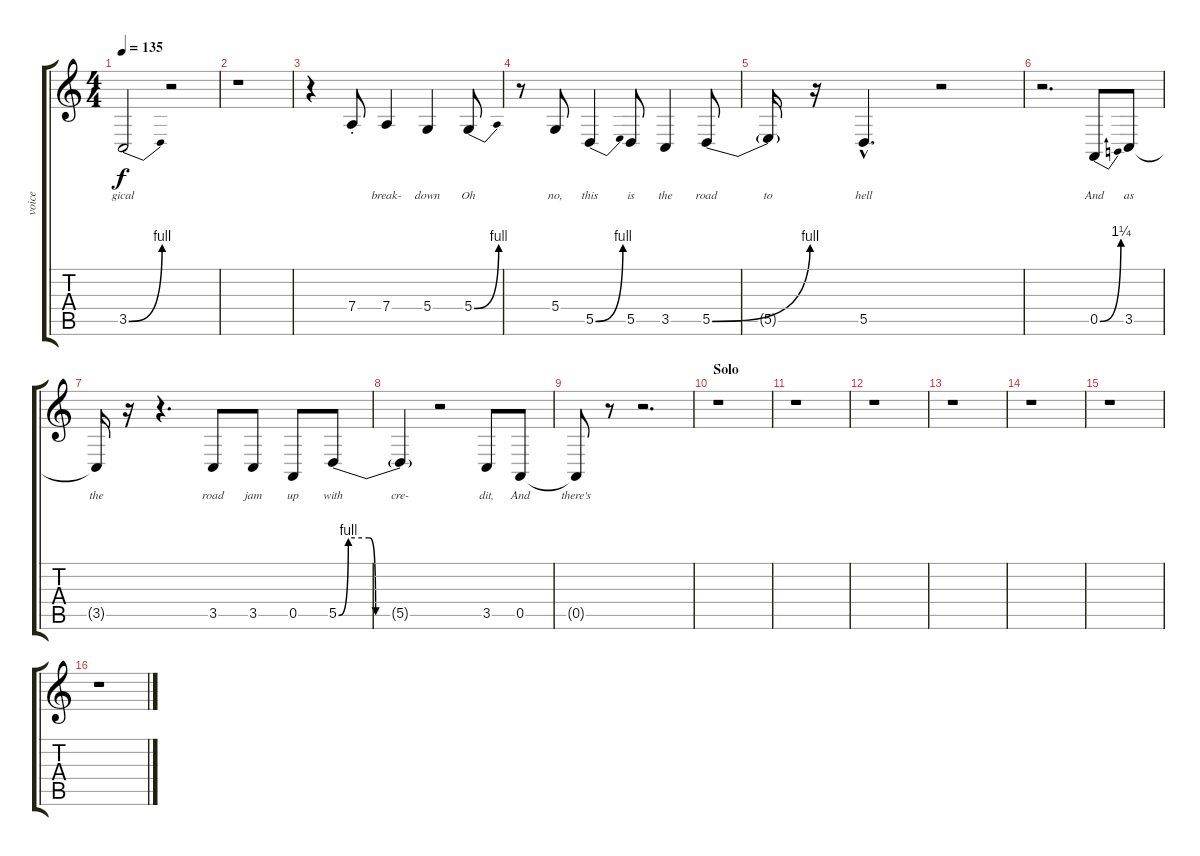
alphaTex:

\track ("voice" "voice") {instrument lead2sawtooth}
\staff {score tabs}
\tuning (E4 B3 G3 D3 A2 E2) {hide}
\ts (4 4)
\tempo 135
\clef g2
\ks c
3.5{be (bend 0 0 60 4)}.2{lyrics (0 "gical") lyrics (1 "") lyrics (2 "") lyrics (3 "") lyrics (4 "") dy f} r.2 |
r.1 |
r.4 7.4{st}.8{lyrics (0 "") lyrics (1 "") lyrics (2 "") lyrics (3 "") lyrics (4 "")} 7.4.4{lyrics (0 "break-") lyrics (1 "") lyrics (2 "") lyrics (3 "") lyrics (4 "")} 5.4.4{lyrics (0 "down") lyrics (1 "") lyrics (2 "") lyrics (3 "") lyrics (4 "")} 5.4{be (bend 0 0 60 4)}.8{lyrics (0 "Oh") lyrics (1 "") lyrics (2 "") lyrics (3 "") lyrics (4 "")} |
r.8 5.4.8{lyrics (0 "no,") lyrics (1 "") lyrics (2 "") lyrics (3 "") lyrics (4 "")} 5.5{be (bend 0 0 60 4)}.4{lyrics (0 "this") lyrics (1 "") lyrics (2 "") lyrics (3 "") lyrics (4 "")} 5.5.8{lyrics (0 "is") lyrics (1 "") lyrics (2 "") lyrics (3 "") lyrics (4 "")} 3.5.4{lyrics (0 "the") lyrics (1 "") lyrics (2 "") lyrics (3 "") lyrics (4 "")} 5.5{be (bend 0 0 60 4)}.8{lyrics (0 "road") lyrics (1 "") lyrics (2 "") lyrics (3 "") lyrics (4 "")} |
5.5{t}.16{lyrics (0 "to") lyrics (1 "") lyrics (2 "") lyrics (3 "") lyrics (4 "")} r.16 5.5{hac}.4{d lyrics (0 "hell") lyrics (1 "") lyrics (2 "") lyrics (3 "") lyrics (4 "")} r.2 |
r.2{d} 0.5{be (bend 0 0 60 5)}.8{lyrics (0 "And") lyrics (1 "") lyrics (2 "") lyrics (3 "") lyrics (4 "")} 3.5.8{lyrics (0 "as") lyrics (1 "") lyrics (2 "") lyrics (3 "") lyrics (4 "")} |
3.5{t}.16{lyrics (0 "the") lyrics (1 "") lyrics (2 "") lyrics (3 "") lyrics (4 "")} r.16 r.4{d} 3.5.8{lyrics (0 "road") lyrics (1 "") lyrics (2 "") lyrics (3 "") lyrics (4 "")} 3.5.8{lyrics (0 "jam") lyrics (1 "") lyrics (2 "") lyrics (3 "") lyrics (4 "")} 0.5.8{lyrics (0 "up") lyrics (1 "") lyrics (2 "") lyrics (3 "") lyrics (4 "")} 5.5{be (custom 0 0 6 4 19 4 23 0 29 0 45 0 60 0)}.8{lyrics (0 "with") lyrics (1 "") lyrics (2 "") lyrics (3 "") lyrics (4 "")} |
5.5{t}.4{lyrics (0 "cre-") lyrics (1 "") lyrics (2 "") lyrics (3 "") lyrics (4 "")} r.2 3.5.8{lyrics (0 "dit,") lyrics (1 "") lyrics (2 "") lyrics (3 "") lyrics (4 "")} 0.5.8{lyrics (0 "And") lyrics (1 "") lyrics (2 "") lyrics (3 "") lyrics (4 "")} |
0.5{t}.8{lyrics (0 "there's") lyrics (1 "") lyrics (2 "") lyrics (3 "") lyrics (4 "")} r.8 r.2{d} |
\section ("" "Solo")
r.1 |
r.1 |
r.1 |
r.1 |
r.1 |
r.1 |
r.1
